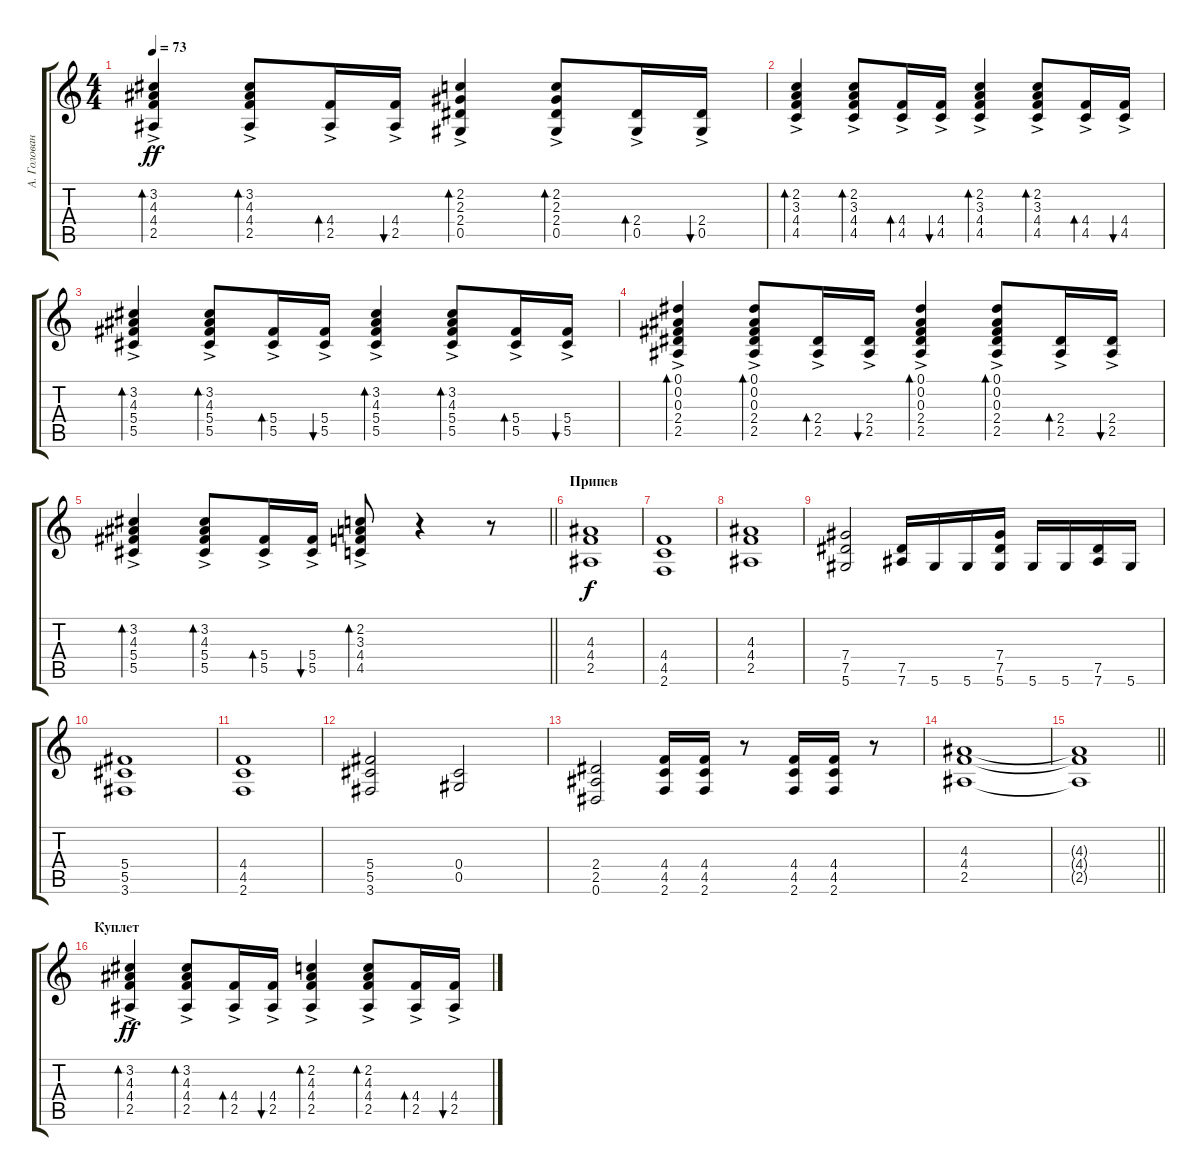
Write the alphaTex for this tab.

\track ("А. Голованов" "А. Голован") {instrument acousticguitarsteel}
\staff {score tabs}
\tuning (Eb4 Bb3 Gb3 Db3 Ab2 Eb2) {hide}
\ts (4 4)
\tempo 73
\clef g2
\ks c
(3.2{ac} 4.3{ac} 4.4{ac} 2.5{ac}).4{bd 60 dy ff} (3.2{ac} 4.3{ac} 4.4{ac} 2.5{ac}).8{bd 60} (4.4{ac} 2.5{ac}).16{bd 60} (4.4{ac} 2.5{ac}).16{bu 60} (2.2{ac} 2.3{ac} 2.4{ac} 0.5{ac}).4{bd 60} (2.2{ac} 2.3{ac} 2.4{ac} 0.5{ac}).8{bd 60} (2.4{ac} 0.5{ac}).16{bd 60} (2.4{ac} 0.5{ac}).16{bu 60} |
(2.2{ac} 3.3{ac} 4.4{ac} 4.5{ac}).4{bd 60} (2.2{ac} 3.3{ac} 4.4{ac} 4.5{ac}).8{bd 60} (4.4{ac} 4.5{ac}).16{bd 60} (4.4{ac} 4.5{ac}).16{bu 60} (2.2{ac} 3.3{ac} 4.4{ac} 4.5{ac}).4{bd 60} (2.2{ac} 3.3{ac} 4.4{ac} 4.5{ac}).8{bd 60} (4.4{ac} 4.5{ac}).16{bd 60} (4.4{ac} 4.5{ac}).16{bu 60} |
(3.2{ac} 4.3{ac} 5.4{ac} 5.5{ac}).4{bd 60} (3.2{ac} 4.3{ac} 5.4{ac} 5.5{ac}).8{bd 60} (5.4{ac} 5.5{ac}).16{bd 60} (5.4{ac} 5.5{ac}).16{bu 60} (3.2{ac} 4.3{ac} 5.4{ac} 5.5{ac}).4{bd 60} (3.2{ac} 4.3{ac} 5.4{ac} 5.5{ac}).8{bd 60} (5.4{ac} 5.5{ac}).16{bd 60} (5.4{ac} 5.5{ac}).16{bu 60} |
(0.1{ac} 0.2{ac} 0.3{ac} 2.4{ac} 2.5{ac}).4{bd 60} (0.1{ac} 0.2{ac} 0.3{ac} 2.4{ac} 2.5{ac}).8{bd 60} (2.4{ac} 2.5{ac}).16{bd 60} (2.4{ac} 2.5{ac}).16{bu 60} (0.1{ac} 0.2{ac} 0.3{ac} 2.4{ac} 2.5{ac}).4{bd 60} (0.1{ac} 0.2{ac} 0.3{ac} 2.4{ac} 2.5{ac}).8{bd 60} (2.4{ac} 2.5{ac}).16{bd 60} (2.4{ac} 2.5{ac}).16{bu 60} |
\barLineRight lightlight
(3.2{ac} 4.3{ac} 5.4{ac} 5.5{ac}).4{bd 60} (3.2{ac} 4.3{ac} 5.4{ac} 5.5{ac}).8{bd 60} (5.4{ac} 5.5{ac}).16{bd 60} (5.4{ac} 5.5{ac}).16{bu 60} (2.2{ac} 3.3{ac} 4.4{ac} 4.5{ac}).8{bd 60} r.4 r.8 |
\section ("" "Припев")
(4.3 4.4 2.5).1{dy f volume 16 instrument distortionguitar} |
(4.4 4.5 2.6).1 |
(4.3 4.4 2.5).1 |
(7.4 7.5 5.6).2 (7.5 7.6).16 5.6.16 5.6.16 (7.4 7.5 5.6).16 5.6.16 5.6.16 (7.5 7.6).16 5.6.16 |
(5.4 5.5 3.6).1 |
(4.4 4.5 2.6).1 |
(5.4 5.5 3.6).2 (0.4 0.5).2 |
(2.4 2.5 0.6).2 (4.4 4.5 2.6).16 (4.4 4.5 2.6).16 r.8 (4.4 4.5 2.6).16 (4.4 4.5 2.6).16 r.8 |
(4.3 4.4 2.5).1 |
\barLineRight lightlight
(4.3{t} 4.4{t} 2.5{t}).1 |
\section ("" "Куплет")
(3.2{ac} 4.3{ac} 4.4{ac} 2.5{ac}).4{bd 60 dy ff instrument acousticguitarsteel} (3.2{ac} 4.3{ac} 4.4{ac} 2.5{ac}).8{bd 120} (4.4{ac} 2.5{ac}).16{bd 60} (4.4{ac} 2.5{ac}).16{bu 60} (2.2{ac} 4.3{ac} 4.4{ac} 2.5{ac}).4{bd 60} (2.2{ac} 4.3{ac} 4.4{ac} 2.5{ac}).8{bd 60} (4.4{ac} 2.5{ac}).16{bd 60} (4.4{ac} 2.5{ac}).16{bu 60}
